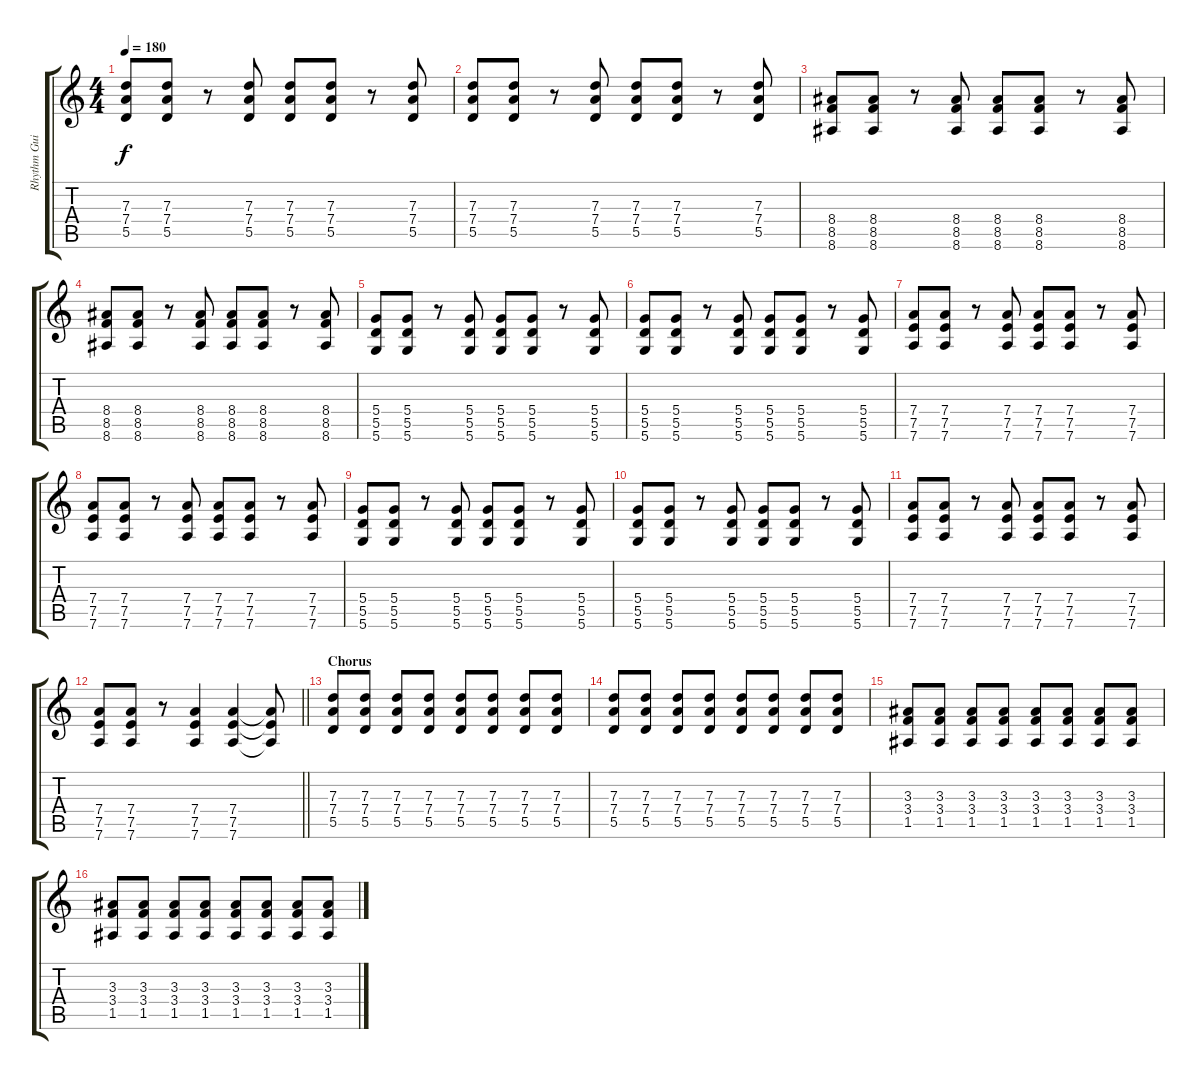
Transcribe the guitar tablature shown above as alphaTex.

\track ("Rhythm Guitar" "Rhythm Gui") {instrument overdrivenguitar}
\staff {score tabs}
\tuning (E4 B3 G3 D3 A2 D2) {hide}
\ts (4 4)
\tempo 180
\clef g2
\ks c
(7.3 7.4 5.5).8{dy f} (7.3 7.4 5.5).8 r.8 (7.3 7.4 5.5).8 (7.3 7.4 5.5).8 (7.3 7.4 5.5).8 r.8 (7.3 7.4 5.5).8 |
(7.3 7.4 5.5).8 (7.3 7.4 5.5).8 r.8 (7.3 7.4 5.5).8 (7.3 7.4 5.5).8 (7.3 7.4 5.5).8 r.8 (7.3 7.4 5.5).8 |
(8.4 8.5 8.6).8 (8.4 8.5 8.6).8 r.8 (8.4 8.5 8.6).8 (8.4 8.5 8.6).8 (8.4 8.5 8.6).8 r.8 (8.4 8.5 8.6).8 |
(8.4 8.5 8.6).8 (8.4 8.5 8.6).8 r.8 (8.4 8.5 8.6).8 (8.4 8.5 8.6).8 (8.4 8.5 8.6).8 r.8 (8.4 8.5 8.6).8 |
(5.4 5.5 5.6).8 (5.4 5.5 5.6).8 r.8 (5.4 5.5 5.6).8 (5.4 5.5 5.6).8 (5.4 5.5 5.6).8 r.8 (5.4 5.5 5.6).8 |
(5.4 5.5 5.6).8 (5.4 5.5 5.6).8 r.8 (5.4 5.5 5.6).8 (5.4 5.5 5.6).8 (5.4 5.5 5.6).8 r.8 (5.4 5.5 5.6).8 |
(7.4 7.5 7.6).8 (7.4 7.5 7.6).8 r.8 (7.4 7.5 7.6).8 (7.4 7.5 7.6).8 (7.4 7.5 7.6).8 r.8 (7.4 7.5 7.6).8 |
(7.4 7.5 7.6).8 (7.4 7.5 7.6).8 r.8 (7.4 7.5 7.6).8 (7.4 7.5 7.6).8 (7.4 7.5 7.6).8 r.8 (7.4 7.5 7.6).8 |
(5.4 5.5 5.6).8 (5.4 5.5 5.6).8 r.8 (5.4 5.5 5.6).8 (5.4 5.5 5.6).8 (5.4 5.5 5.6).8 r.8 (5.4 5.5 5.6).8 |
(5.4 5.5 5.6).8 (5.4 5.5 5.6).8 r.8 (5.4 5.5 5.6).8 (5.4 5.5 5.6).8 (5.4 5.5 5.6).8 r.8 (5.4 5.5 5.6).8 |
(7.4 7.5 7.6).8 (7.4 7.5 7.6).8 r.8 (7.4 7.5 7.6).8 (7.4 7.5 7.6).8 (7.4 7.5 7.6).8 r.8 (7.4 7.5 7.6).8 |
\barLineRight lightlight
(7.4 7.5 7.6).8 (7.4 7.5 7.6).8 r.8 (7.4 7.5 7.6).4 (7.4 7.5 7.6).4 (7.4{t} 7.5{t} 7.6{t}).8 |
\section ("" "Chorus")
(7.3 7.4 5.5).8 (7.3 7.4 5.5).8 (7.3 7.4 5.5).8 (7.3 7.4 5.5).8 (7.3 7.4 5.5).8 (7.3 7.4 5.5).8 (7.3 7.4 5.5).8 (7.3 7.4 5.5).8 |
(7.3 7.4 5.5).8 (7.3 7.4 5.5).8 (7.3 7.4 5.5).8 (7.3 7.4 5.5).8 (7.3 7.4 5.5).8 (7.3 7.4 5.5).8 (7.3 7.4 5.5).8 (7.3 7.4 5.5).8 |
(3.3 3.4 1.5).8 (3.3 3.4 1.5).8 (3.3 3.4 1.5).8 (3.3 3.4 1.5).8 (3.3 3.4 1.5).8 (3.3 3.4 1.5).8 (3.3 3.4 1.5).8 (3.3 3.4 1.5).8 |
(3.3 3.4 1.5).8 (3.3 3.4 1.5).8 (3.3 3.4 1.5).8 (3.3 3.4 1.5).8 (3.3 3.4 1.5).8 (3.3 3.4 1.5).8 (3.3 3.4 1.5).8 (3.3 3.4 1.5).8
